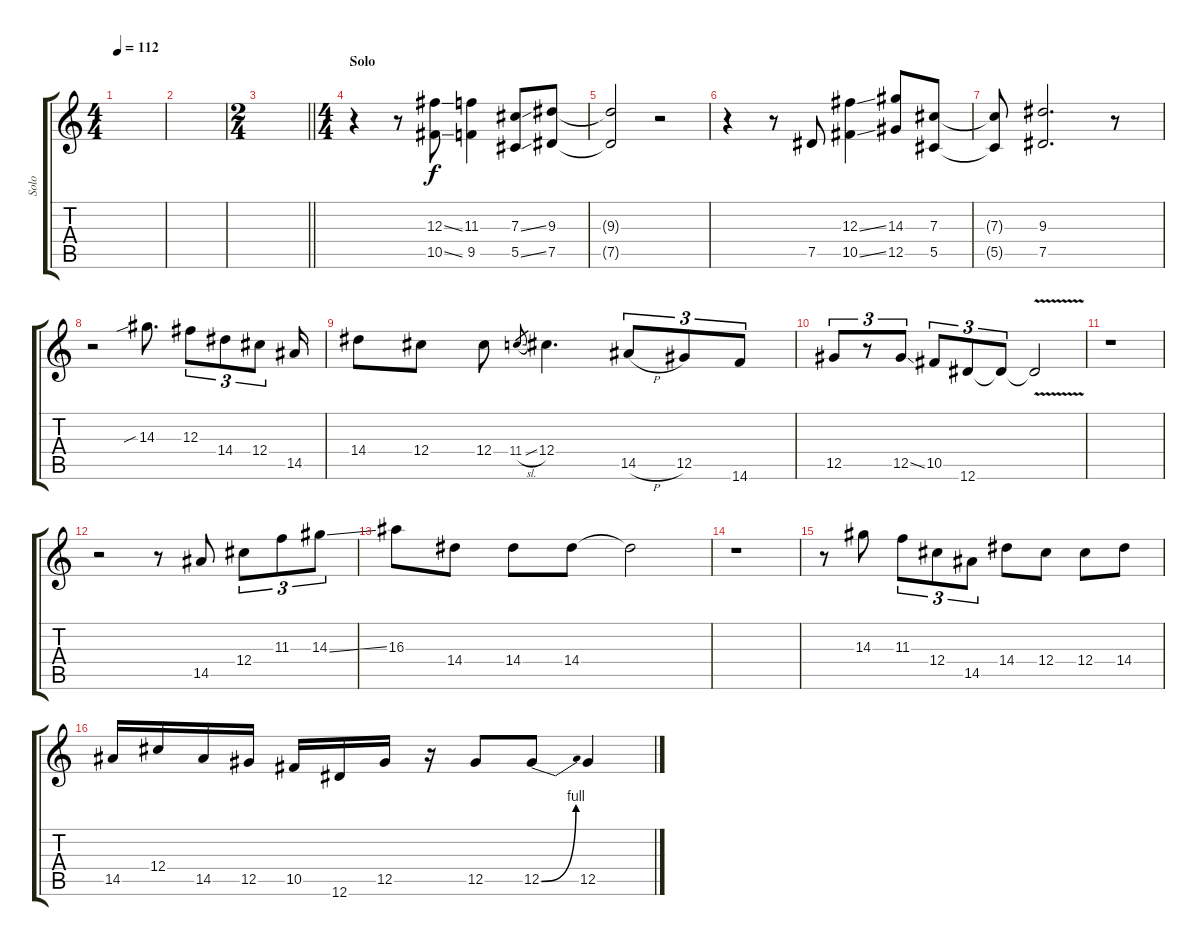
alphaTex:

\track ("Solo" "Solo") {instrument electricguitarclean}
\staff {score tabs}
\tuning (Eb4 Bb3 Gb3 Db3 Ab2 Eb2) {hide}
\ts (4 4)
\tempo 112
\clef g2
\ks c
|
|
\ts (2 4)
\barLineRight lightlight
|
\ts (4 4)
\section ("" "Solo")
r.4 r.8 (12.3{ss} 10.5{ss}).8 (11.3 9.5).4 (7.3{ss} 5.5{ss}).8 (9.3 7.5).8 |
(9.3{t} 7.5{t}).2 r.2 |
r.4 r.8 7.5.8 (12.3{ss} 10.5{ss}).4 (14.3 12.5).8 (7.3 5.5).8 |
(7.3{t} 5.5{t}).8 (9.3 7.5).2{d} r.8 |
r.2 14.3{sib}.8{d} 12.3.8{tu (3 2)} 14.4.8{tu (3 2)} 12.4.8{tu (3 2)} 14.5.16 |
14.4.8 12.4.8 12.4.8 11.4{sl}.8{gr} 12.4.4{d} 14.5{h}.8{tu (3 2)} 12.5.8{tu (3 2)} 14.6.8{tu (3 2)} |
12.5.8{tu (3 2)} r.8{tu (3 2)} 12.5{ss}.8{tu (3 2)} 10.5.8{tu (3 2)} 12.6.8{tu (3 2)} 12.6{t}.8{tu (3 2)} 12.6{v t}.2 |
r.1 |
r.2 r.8 14.5.8 12.4.8{tu (3 2)} 11.3.8{tu (3 2)} 14.3{ss}.8{tu (3 2)} |
16.3.8 14.4.8 14.4.8 14.4.8 14.4{t}.2 |
r.1 |
r.8 14.3.8 11.3.8{tu (3 2)} 12.4.8{tu (3 2)} 14.5.8{tu (3 2)} 14.4.8 12.4.8 12.4.8 14.4.8 |
14.5.16 12.4.16 14.5.16 12.5.16 10.5.16 12.6.16 12.5.16 r.16 12.5.8 12.5{be (bend 0 0 60 4)}.8 12.5.4
